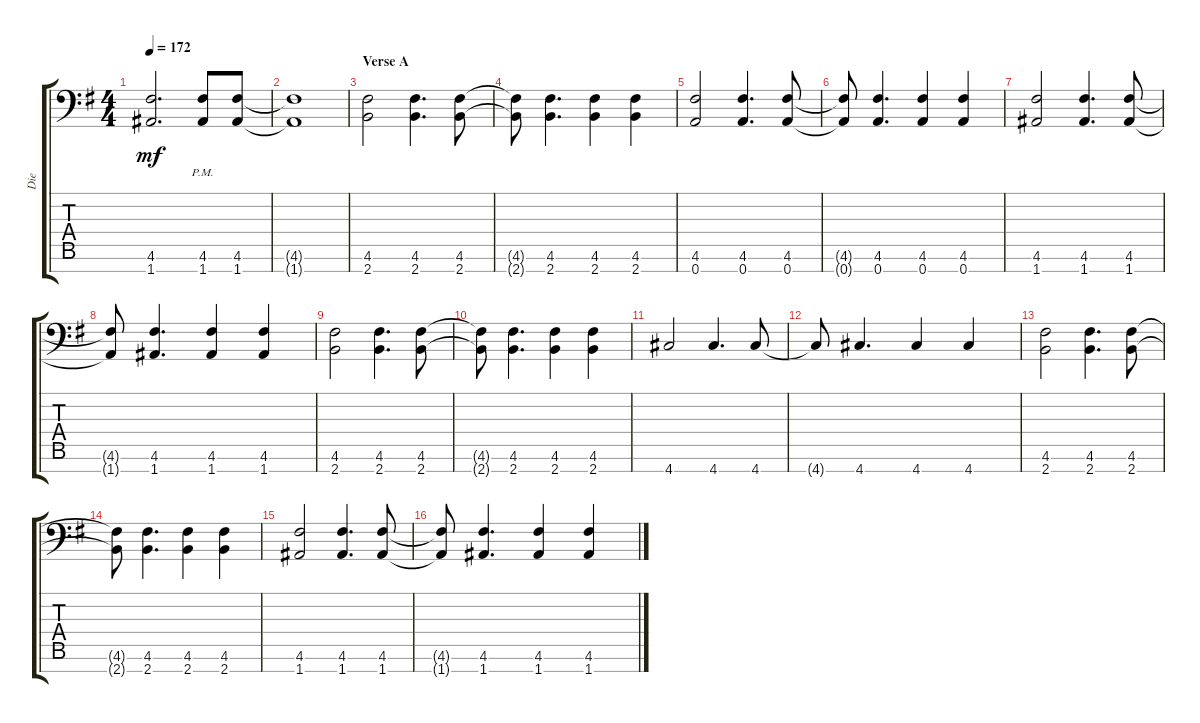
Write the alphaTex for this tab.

\track ("Die" "Die") {instrument distortionguitar}
\staff {score tabs}
\tuning (E4 B3 G3 D3 A2 D2 A1) {hide}
\ts (4 4)
\tempo 172
\clef f4
\ks eminor
(4.6 1.7).2{d dy mf} (4.6{pm} 1.7{pm}).8 (4.6 1.7).8 |
(4.6{t} 1.7{t}).1 |
\section ("" "Verse A")
(4.6 2.7).2 (4.6 2.7).4{d} (4.6 2.7).8 |
(4.6{t} 2.7{t}).8 (4.6 2.7).4{d} (4.6 2.7).4 (4.6 2.7).4 |
(4.6 0.7).2 (4.6 0.7).4{d} (4.6 0.7).8 |
(4.6{t} 0.7{t}).8 (4.6 0.7).4{d} (4.6 0.7).4 (4.6 0.7).4 |
(4.6 1.7).2 (4.6 1.7).4{d} (4.6 1.7).8 |
(4.6{t} 1.7{t}).8 (4.6 1.7).4{d} (4.6 1.7).4 (4.6 1.7).4 |
(4.6 2.7).2 (4.6 2.7).4{d} (4.6 2.7).8 |
(4.6{t} 2.7{t}).8 (4.6 2.7).4{d} (4.6 2.7).4 (4.6 2.7).4 |
4.7.2 4.7.4{d} 4.7.8 |
4.7{t}.8 4.7.4{d} 4.7.4 4.7.4 |
(4.6 2.7).2 (4.6 2.7).4{d} (4.6 2.7).8 |
(4.6{t} 2.7{t}).8 (4.6 2.7).4{d} (4.6 2.7).4 (4.6 2.7).4 |
(4.6 1.7).2 (4.6 1.7).4{d} (4.6 1.7).8 |
(4.6{t} 1.7{t}).8 (4.6 1.7).4{d} (4.6 1.7).4 (4.6 1.7).4
